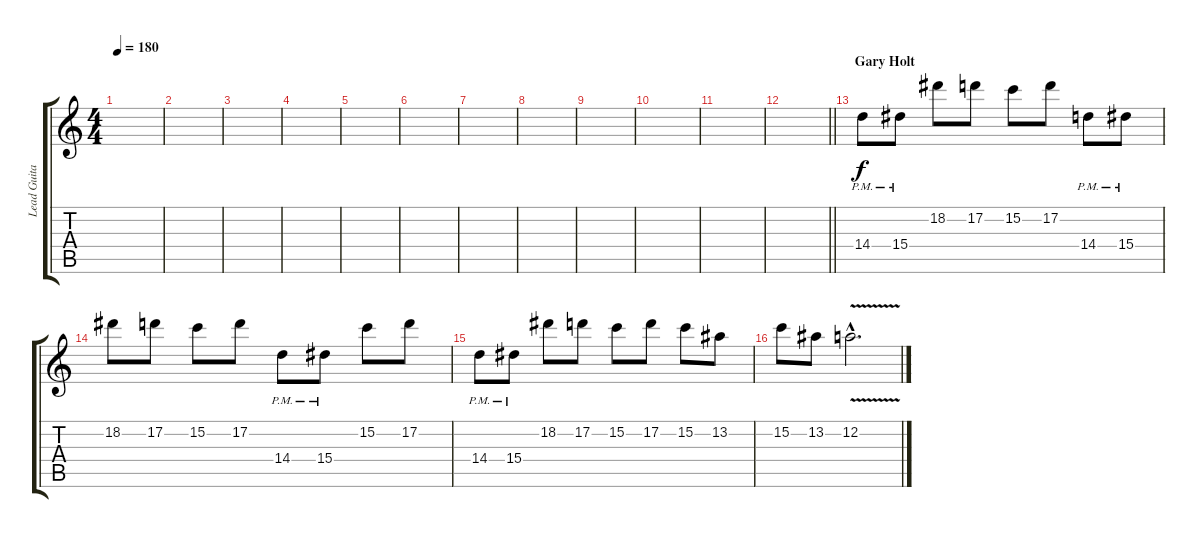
\track ("Lead Guitar" "Lead Guita") {instrument distortionguitar}
\staff {score tabs}
\tuning (D4 A3 F3 C3 G2 D2) {hide}
\ts (4 4)
\tempo 180
\clef g2
\ks c
|
|
|
|
|
|
|
|
|
|
|
\barLineRight lightlight
|
\section ("" "Gary Holt")
14.4{pm}.8 15.4{pm}.8 18.2.8 17.2.8 15.2.8 17.2.8 14.4{pm}.8 15.4{pm}.8 |
18.2.8 17.2.8 15.2.8 17.2.8 14.4{pm}.8 15.4{pm}.8 15.2.8 17.2.8 |
14.4{pm}.8 15.4{pm}.8 18.2.8 17.2.8 15.2.8 17.2.8 15.2.8 13.2.8 |
15.2.8 13.2.8 12.2{v hac}.2{d}
